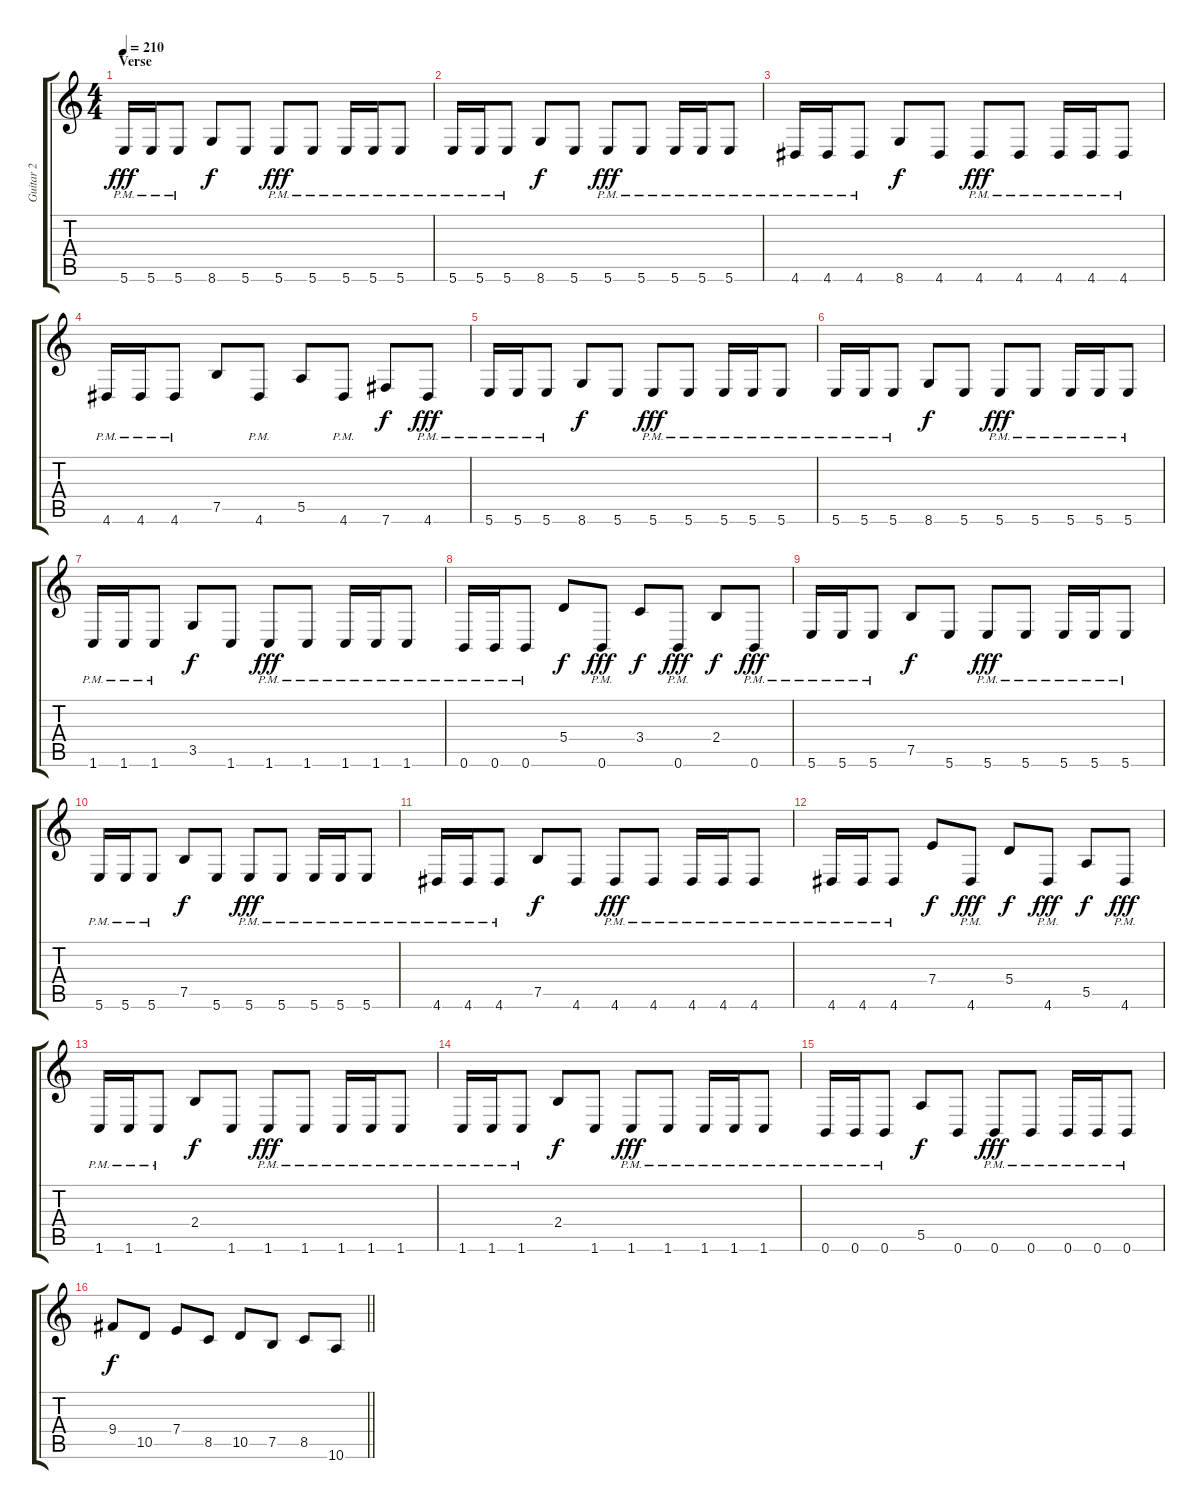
\track ("Guitar 2" "Guitar 2") {instrument distortionguitar}
\staff {score tabs}
\tuning (B3 Gb3 D3 A2 E2 B1) {hide}
\ts (4 4)
\section ("" "Verse")
\tempo 210
\clef g2
\ks c
5.6{pm}.16{dy fff} 5.6{pm}.16 5.6{pm}.8 8.6.8{dy f} 5.6.8 5.6{pm}.8{dy fff} 5.6{pm}.8 5.6{pm}.16 5.6{pm}.16 5.6{pm}.8 |
5.6{pm}.16 5.6{pm}.16 5.6{pm}.8 8.6.8{dy f} 5.6.8 5.6{pm}.8{dy fff} 5.6{pm}.8 5.6{pm}.16 5.6{pm}.16 5.6{pm}.8 |
4.6{pm}.16 4.6{pm}.16 4.6{pm}.8 8.6.8{dy f} 4.6.8 4.6{pm}.8{dy fff} 4.6{pm}.8 4.6{pm}.16 4.6{pm}.16 4.6{pm}.8 |
4.6{pm}.16 4.6{pm}.16 4.6{pm}.8 7.5.8 4.6{pm}.8 5.5.8 4.6{pm}.8 7.6.8{dy f} 4.6{pm}.8{dy fff} |
5.6{pm}.16 5.6{pm}.16 5.6{pm}.8 8.6.8{dy f} 5.6.8 5.6{pm}.8{dy fff} 5.6{pm}.8 5.6{pm}.16 5.6{pm}.16 5.6{pm}.8 |
5.6{pm}.16 5.6{pm}.16 5.6{pm}.8 8.6.8{dy f} 5.6.8 5.6{pm}.8{dy fff} 5.6{pm}.8 5.6{pm}.16 5.6{pm}.16 5.6{pm}.8 |
1.6{pm}.16 1.6{pm}.16 1.6{pm}.8 3.5.8{dy f} 1.6.8 1.6{pm}.8{dy fff} 1.6{pm}.8 1.6{pm}.16 1.6{pm}.16 1.6{pm}.8 |
0.6{pm}.16 0.6{pm}.16 0.6{pm}.8 5.4.8{dy f} 0.6{pm}.8{dy fff} 3.4.8{dy f} 0.6{pm}.8{dy fff} 2.4.8{dy f} 0.6{pm}.8{dy fff} |
5.6{pm}.16 5.6{pm}.16 5.6{pm}.8 7.5.8{dy f} 5.6.8 5.6{pm}.8{dy fff} 5.6{pm}.8 5.6{pm}.16 5.6{pm}.16 5.6{pm}.8 |
5.6{pm}.16 5.6{pm}.16 5.6{pm}.8 7.5.8{dy f} 5.6.8 5.6{pm}.8{dy fff} 5.6{pm}.8 5.6{pm}.16 5.6{pm}.16 5.6{pm}.8 |
4.6{pm}.16 4.6{pm}.16 4.6{pm}.8 7.5.8{dy f} 4.6.8 4.6{pm}.8{dy fff} 4.6{pm}.8 4.6{pm}.16 4.6{pm}.16 4.6{pm}.8 |
4.6{pm}.16 4.6{pm}.16 4.6{pm}.8 7.4.8{dy f} 4.6{pm}.8{dy fff} 5.4.8{dy f} 4.6{pm}.8{dy fff} 5.5.8{dy f} 4.6{pm}.8{dy fff} |
1.6{pm}.16 1.6{pm}.16 1.6{pm}.8 2.4.8{dy f} 1.6.8 1.6{pm}.8{dy fff} 1.6{pm}.8 1.6{pm}.16 1.6{pm}.16 1.6{pm}.8 |
1.6{pm}.16 1.6{pm}.16 1.6{pm}.8 2.4.8{dy f} 1.6.8 1.6{pm}.8{dy fff} 1.6{pm}.8 1.6{pm}.16 1.6{pm}.16 1.6{pm}.8 |
0.6{pm}.16 0.6{pm}.16 0.6{pm}.8 5.5.8{dy f} 0.6.8 0.6{pm}.8{dy fff} 0.6{pm}.8 0.6{pm}.16 0.6{pm}.16 0.6{pm}.8 |
\barLineRight lightlight
9.4.8{dy f} 10.5.8 7.4.8 8.5.8 10.5.8 7.5.8 8.5.8 10.6.8
